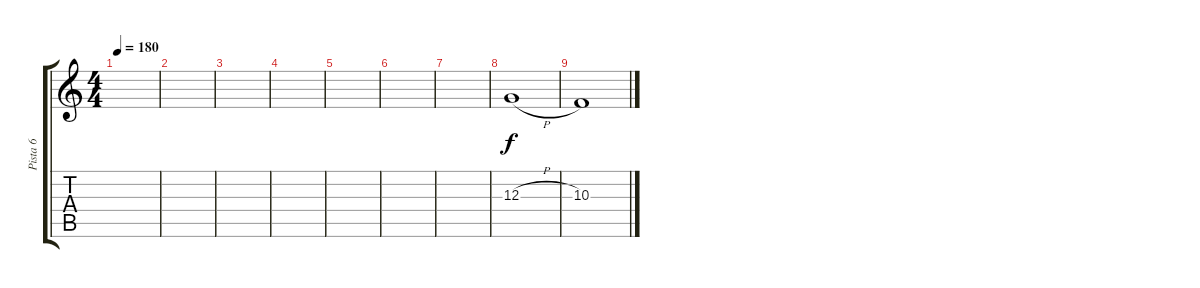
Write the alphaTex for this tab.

\track ("Pista 6" "Pista 6") {instrument tenorsax}
\staff {score tabs}
\tuning (E4 B3 G3 D3 A2 E2) {hide}
\ts (4 4)
\tempo 180
\clef g2
\ks c
|
|
|
|
|
|
|
12.3{h}.1 |
10.3.1
